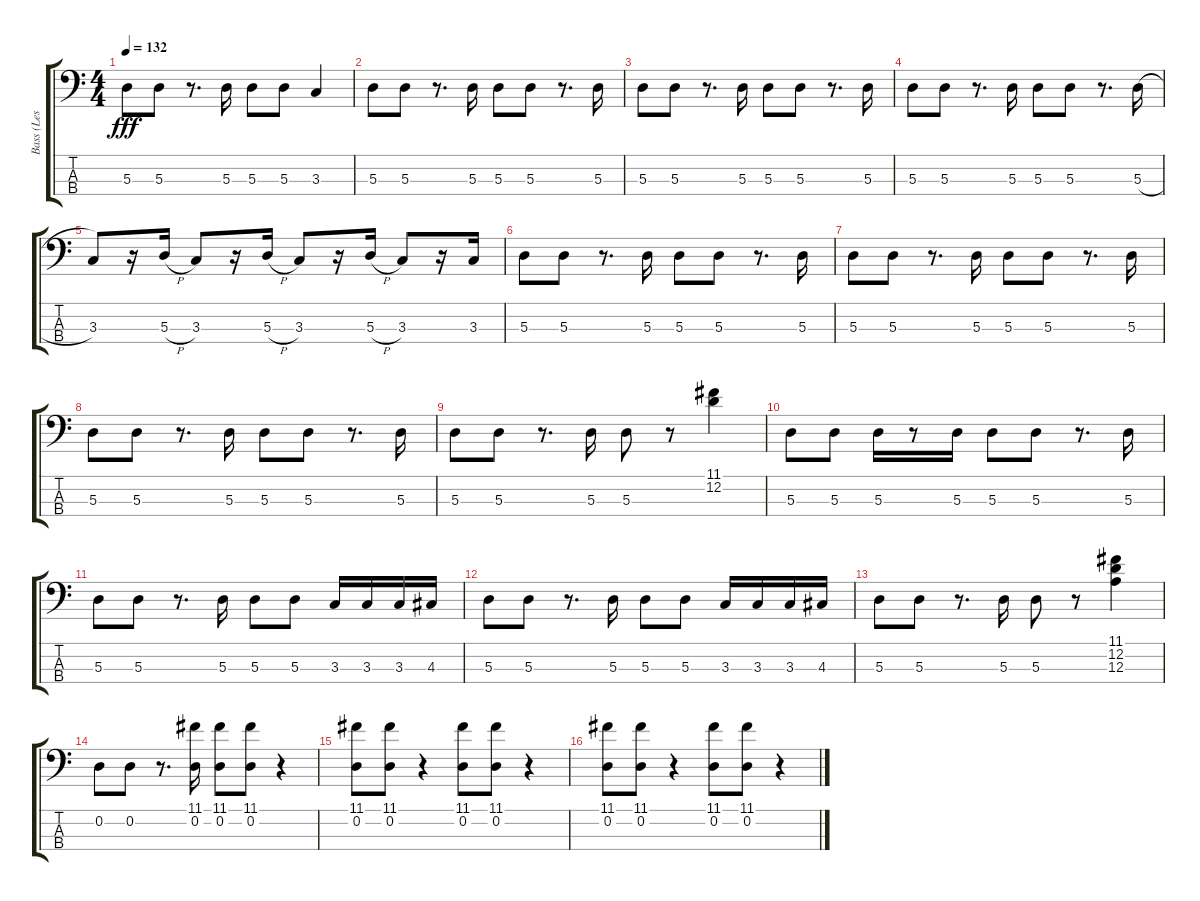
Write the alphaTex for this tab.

\track ("Bass (Les Claypool)" "Bass (Les ") {instrument electricbassfinger}
\staff {score tabs}
\tuning (G2 D2 A1 E1) {hide}
\ts (4 4)
\tempo 132
\clef f4
\ks c
5.3.8{dy fff} 5.3.8 r.8{d} 5.3.16 5.3.8 5.3.8 3.3.4 |
5.3.8 5.3.8 r.8{d} 5.3.16 5.3.8 5.3.8 r.8{d} 5.3.16 |
5.3.8 5.3.8 r.8{d} 5.3.16 5.3.8 5.3.8 r.8{d} 5.3.16 |
5.3.8 5.3.8 r.8{d} 5.3.16 5.3.8 5.3.8 r.8{d} 5.3{h}.16 |
3.3.8 r.16 5.3{h}.16 3.3.8 r.16 5.3{h}.16 3.3.8 r.16 5.3{h}.16 3.3.8 r.16 3.3.16 |
5.3.8 5.3.8 r.8{d} 5.3.16 5.3.8 5.3.8 r.8{d} 5.3.16 |
5.3.8 5.3.8 r.8{d} 5.3.16 5.3.8 5.3.8 r.8{d} 5.3.16 |
5.3.8 5.3.8 r.8{d} 5.3.16 5.3.8 5.3.8 r.8{d} 5.3.16 |
5.3.8 5.3.8 r.8{d} 5.3.16 5.3.8 r.8 (11.1 12.2).4 |
5.3.8 5.3.8 5.3.16 r.8 5.3.16 5.3.8 5.3.8 r.8{d} 5.3.16 |
5.3.8 5.3.8 r.8{d} 5.3.16 5.3.8 5.3.8 3.3.16 3.3.16 3.3.16 4.3.16 |
5.3.8 5.3.8 r.8{d} 5.3.16 5.3.8 5.3.8 3.3.16 3.3.16 3.3.16 4.3.16 |
5.3.8 5.3.8 r.8{d} 5.3.16 5.3.8 r.8 (11.1 12.2 12.3).4 |
0.2.8 0.2.8 r.8{d} (11.1 0.2).16 (11.1 0.2).8 (11.1 0.2).8 r.4 |
(11.1 0.2).8 (11.1 0.2).8 r.4 (11.1 0.2).8 (11.1 0.2).8 r.4 |
(11.1 0.2).8 (11.1 0.2).8 r.4 (11.1 0.2).8 (11.1 0.2).8 r.4
